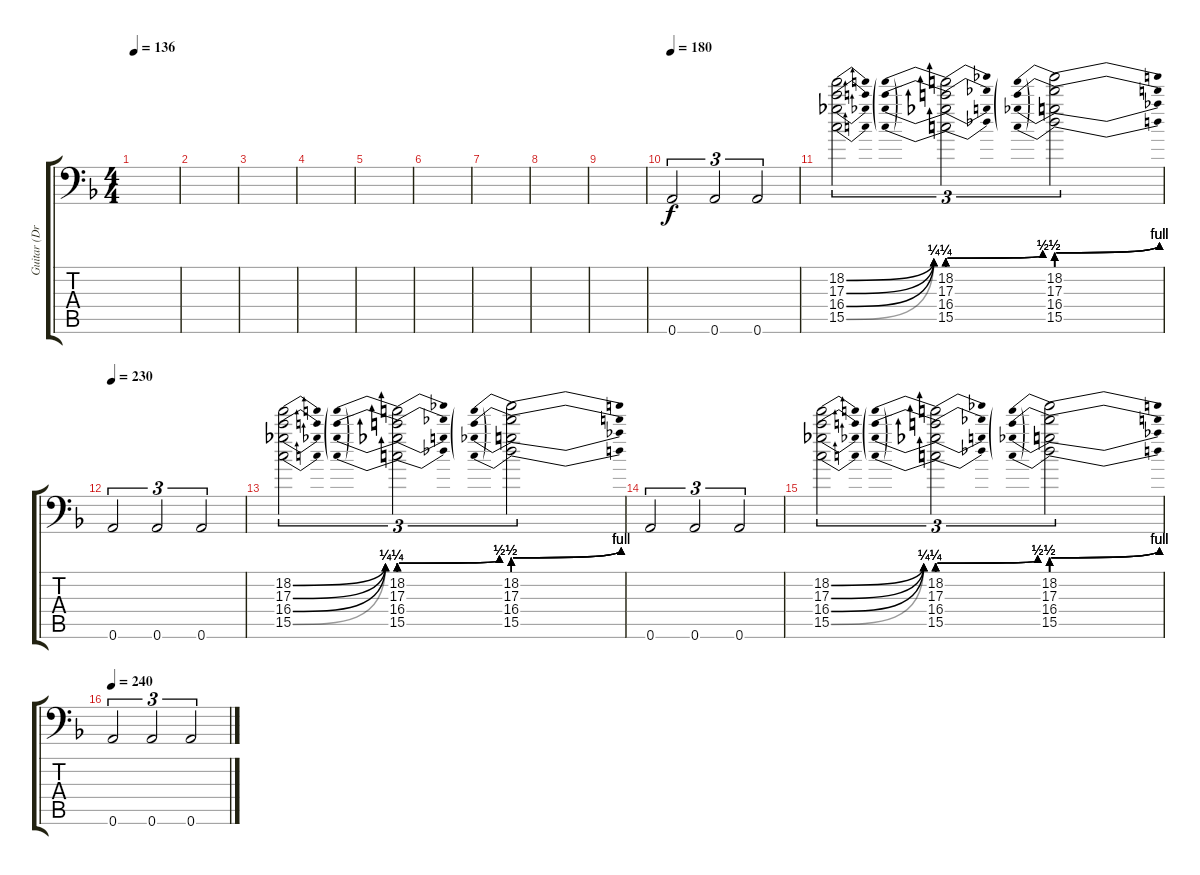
\track ("Guitar (Drop A)" "Guitar (Dr") {instrument distortionguitar}
\staff {score tabs}
\tuning (E4 B3 G3 D3 A2 A1) {hide}
\ts (4 4)
\tempo 136
\clef f4
\ks f
|
|
|
|
|
|
|
|
|
\tempo 180
0.6.2{tu (3 2)} 0.6.2{tu (3 2)} 0.6.2{tu (3 2)} |
(18.2{be (bend 0 0 60 1)} 17.3{be (bend 0 0 60 1)} 16.4{be (bend 0 0 60 1)} 15.5{be (bend 0 0 60 1)}).2{tu (3 2)} (18.2{be (prebendbend 0 1 60 2)} 17.3{be (prebendbend 0 1 60 2)} 16.4{be (prebendbend 0 1 60 2)} 15.5{be (prebendbend 0 1 60 2)}).2{tu (3 2)} (18.2{be (prebendbend 0 2 60 4)} 17.3{be (prebendbend 0 2 60 4)} 16.4{be (prebendbend 0 2 60 4)} 15.5{be (prebendbend 0 2 60 4)}).2{tu (3 2)} |
\tempo 230
0.6.2{tu (3 2)} 0.6.2{tu (3 2)} 0.6.2{tu (3 2)} |
(18.2{be (bend 0 0 60 1)} 17.3{be (bend 0 0 60 1)} 16.4{be (bend 0 0 60 1)} 15.5{be (bend 0 0 60 1)}).2{tu (3 2)} (18.2{be (prebendbend 0 1 60 2)} 17.3{be (prebendbend 0 1 60 2)} 16.4{be (prebendbend 0 1 60 2)} 15.5{be (prebendbend 0 1 60 2)}).2{tu (3 2)} (18.2{be (prebendbend 0 2 60 4)} 17.3{be (prebendbend 0 2 60 4)} 16.4{be (prebendbend 0 2 60 4)} 15.5{be (prebendbend 0 2 60 4)}).2{tu (3 2)} |
0.6.2{tu (3 2)} 0.6.2{tu (3 2)} 0.6.2{tu (3 2)} |
(18.2{be (bend 0 0 60 1)} 17.3{be (bend 0 0 60 1)} 16.4{be (bend 0 0 60 1)} 15.5{be (bend 0 0 60 1)}).2{tu (3 2)} (18.2{be (prebendbend 0 1 60 2)} 17.3{be (prebendbend 0 1 60 2)} 16.4{be (prebendbend 0 1 60 2)} 15.5{be (prebendbend 0 1 60 2)}).2{tu (3 2)} (18.2{be (prebendbend 0 2 60 4)} 17.3{be (prebendbend 0 2 60 4)} 16.4{be (prebendbend 0 2 60 4)} 15.5{be (prebendbend 0 2 60 4)}).2{tu (3 2)} |
\tempo 240
0.6.2{tu (3 2)} 0.6.2{tu (3 2)} 0.6.2{tu (3 2)}
